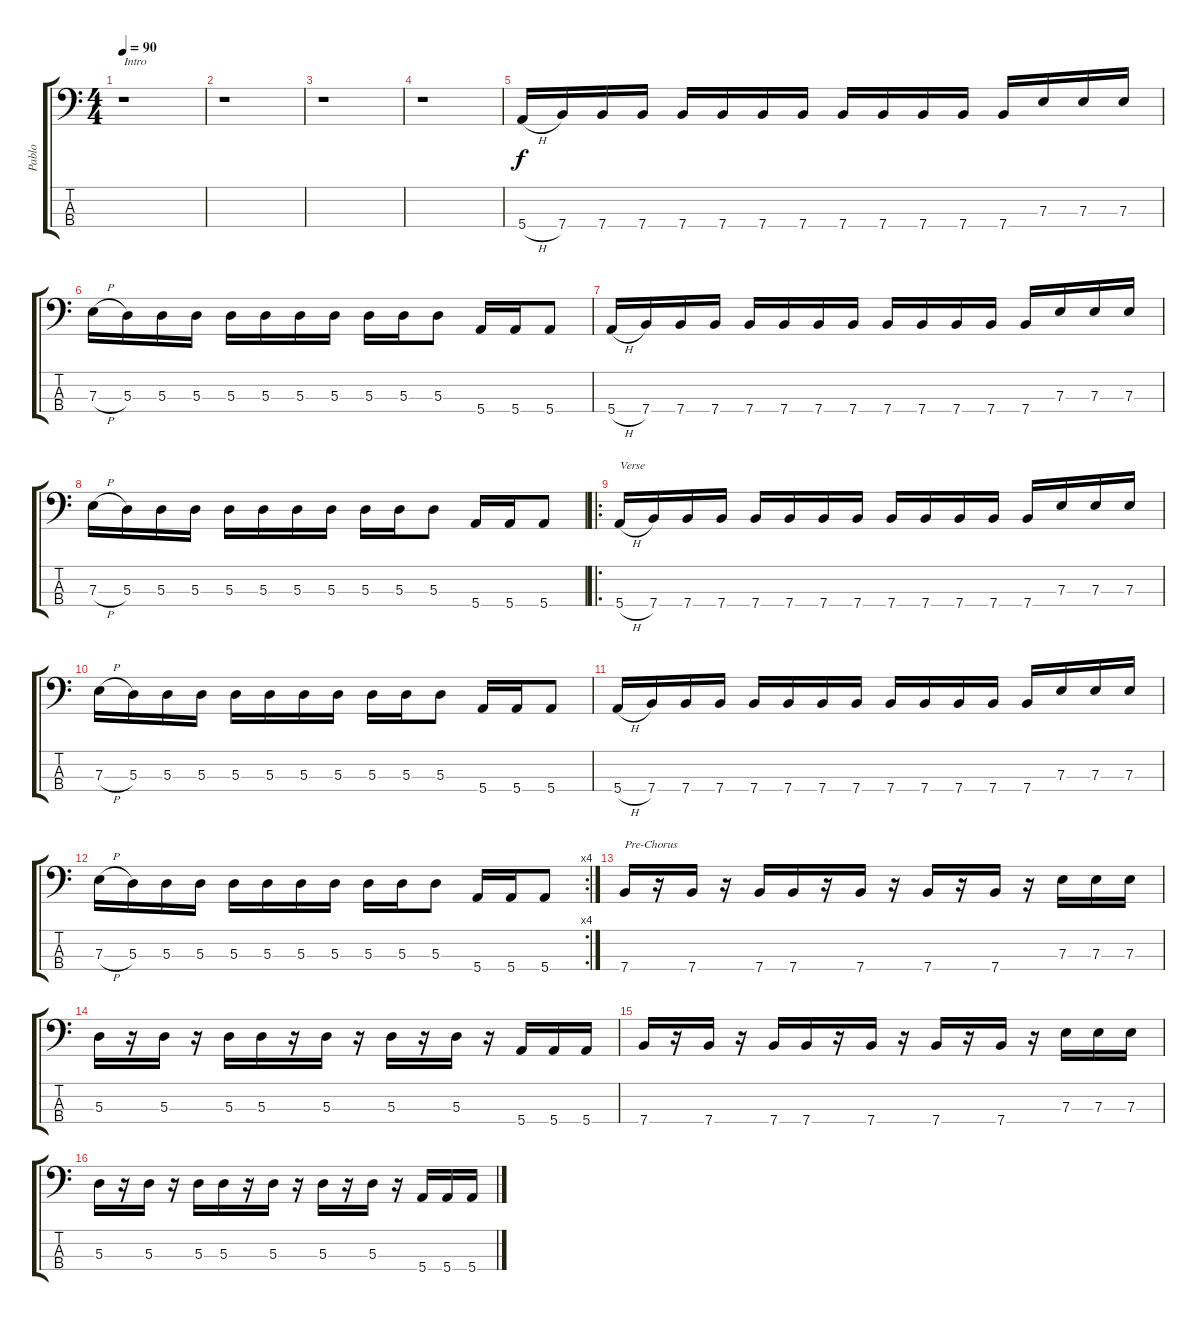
\track ("Pablo" "Pablo") {instrument electricbasspick}
\staff {score tabs}
\tuning (G2 D2 A1 E1) {hide}
\ts (4 4)
\tempo 90
\clef f4
\ks c
r.1{txt "Intro" dy f instrument electricbasspick} |
r.1 |
r.1 |
r.1 |
5.4{h}.16 7.4.16 7.4.16 7.4.16 7.4.16 7.4.16 7.4.16 7.4.16 7.4.16 7.4.16 7.4.16 7.4.16 7.4.16 7.3.16 7.3.16 7.3.16 |
7.3{h}.16 5.3.16 5.3.16 5.3.16 5.3.16 5.3.16 5.3.16 5.3.16 5.3.16 5.3.16 5.3.8 5.4.16 5.4.16 5.4.8 |
5.4{h}.16 7.4.16 7.4.16 7.4.16 7.4.16 7.4.16 7.4.16 7.4.16 7.4.16 7.4.16 7.4.16 7.4.16 7.4.16 7.3.16 7.3.16 7.3.16 |
7.3{h}.16 5.3.16 5.3.16 5.3.16 5.3.16 5.3.16 5.3.16 5.3.16 5.3.16 5.3.16 5.3.8 5.4.16 5.4.16 5.4.8 |
\ro
5.4{h}.16{txt "Verse"} 7.4.16 7.4.16 7.4.16 7.4.16 7.4.16 7.4.16 7.4.16 7.4.16 7.4.16 7.4.16 7.4.16 7.4.16 7.3.16 7.3.16 7.3.16 |
7.3{h}.16 5.3.16 5.3.16 5.3.16 5.3.16 5.3.16 5.3.16 5.3.16 5.3.16 5.3.16 5.3.8 5.4.16 5.4.16 5.4.8 |
5.4{h}.16 7.4.16 7.4.16 7.4.16 7.4.16 7.4.16 7.4.16 7.4.16 7.4.16 7.4.16 7.4.16 7.4.16 7.4.16 7.3.16 7.3.16 7.3.16 |
\rc 4
7.3{h}.16 5.3.16 5.3.16 5.3.16 5.3.16 5.3.16 5.3.16 5.3.16 5.3.16 5.3.16 5.3.8 5.4.16 5.4.16 5.4.8 |
7.4.16{txt "Pre-Chorus"} r.16 7.4.16 r.16 7.4.16 7.4.16 r.16 7.4.16 r.16 7.4.16 r.16 7.4.16 r.16 7.3.16 7.3.16 7.3.16 |
5.3.16 r.16 5.3.16 r.16 5.3.16 5.3.16 r.16 5.3.16 r.16 5.3.16 r.16 5.3.16 r.16 5.4.16 5.4.16 5.4.16 |
7.4.16 r.16 7.4.16 r.16 7.4.16 7.4.16 r.16 7.4.16 r.16 7.4.16 r.16 7.4.16 r.16 7.3.16 7.3.16 7.3.16 |
5.3.16 r.16 5.3.16 r.16 5.3.16 5.3.16 r.16 5.3.16 r.16 5.3.16 r.16 5.3.16 r.16 5.4.16 5.4.16 5.4.16
